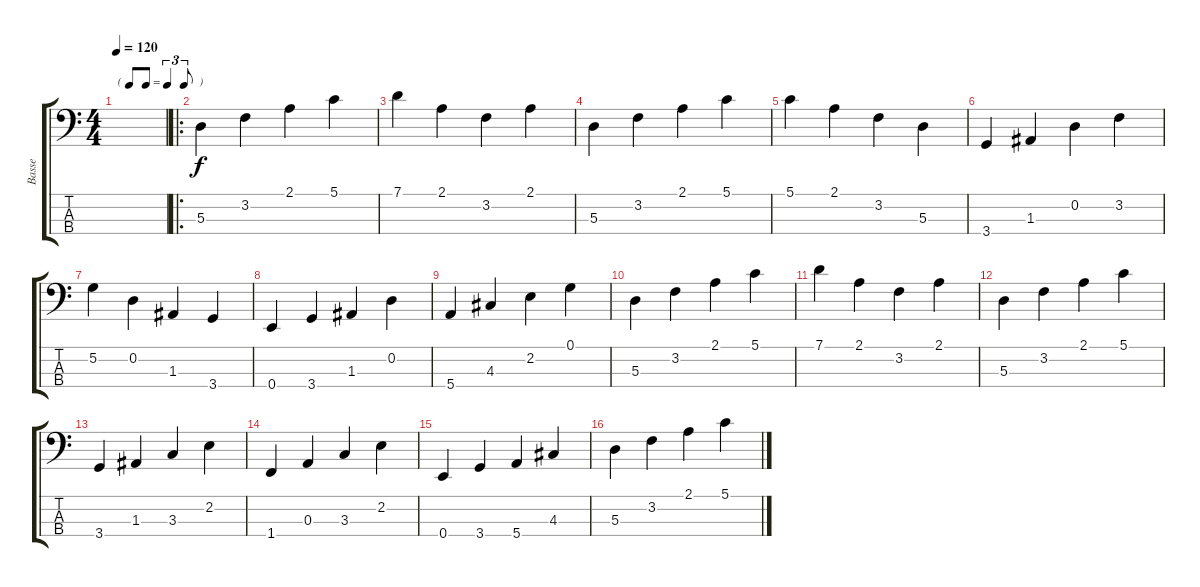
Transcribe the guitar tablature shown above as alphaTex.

\track ("Basse" "Basse") {instrument acousticbass}
\staff {score tabs}
\tuning (G2 D2 A1 E1) {hide}
\ts (4 4)
\tf triplet8th
\tempo 120
\clef f4
\ks c
|
\ro
5.3.4 3.2.4 2.1.4 5.1.4 |
7.1.4 2.1.4 3.2.4 2.1.4 |
5.3.4 3.2.4 2.1.4 5.1.4 |
5.1.4 2.1.4 3.2.4 5.3.4 |
3.4.4 1.3.4 0.2.4 3.2.4 |
5.2.4 0.2.4 1.3.4 3.4.4 |
0.4.4 3.4.4 1.3.4 0.2.4 |
5.4.4 4.3.4 2.2.4 0.1.4 |
5.3.4 3.2.4 2.1.4 5.1.4 |
7.1.4 2.1.4 3.2.4 2.1.4 |
5.3.4 3.2.4 2.1.4 5.1.4 |
3.4.4 1.3.4 3.3.4 2.2.4 |
1.4.4 0.3.4 3.3.4 2.2.4 |
0.4.4 3.4.4 5.4.4 4.3.4 |
5.3.4 3.2.4 2.1.4 5.1.4
